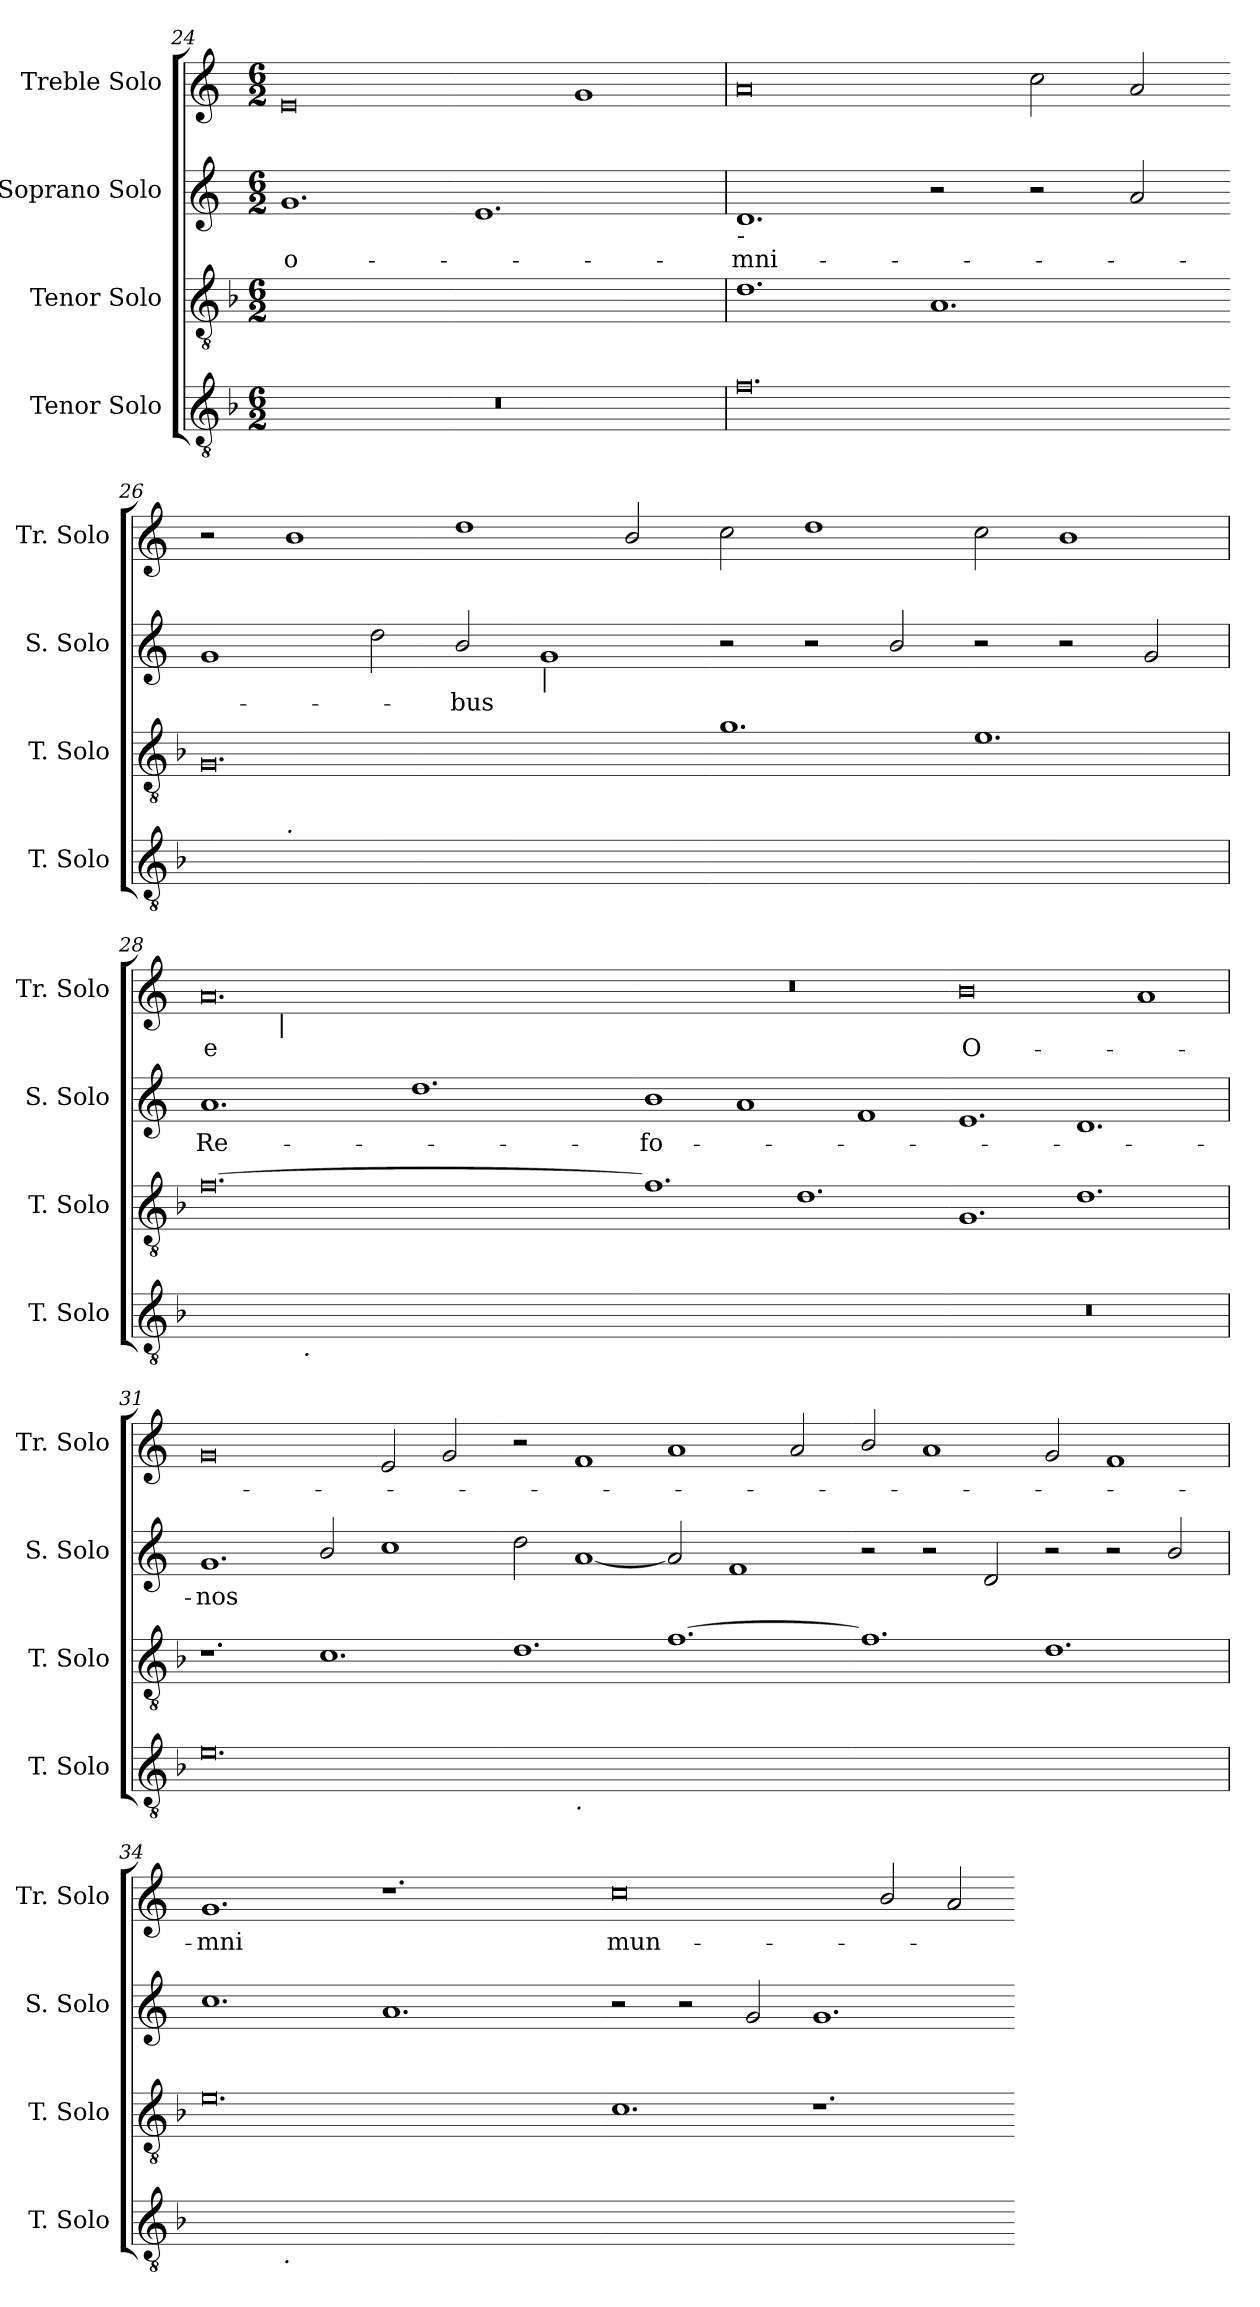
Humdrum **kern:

**kern	**kern	**kern	**text	**kern	**text
*part4	*part3	*part2	*part2	*part1	*part1
*staff4	*staff3	*staff2	*staff2	*staff1	*staff1
*I"Tenor Solo	*I"Tenor Solo	*I"Soprano Solo	*	*I"Treble Solo	*
*I'T. Solo	*I'T. Solo	*I'S. Solo	*	*I'Tr. Solo	*
*clefGv2	*clefGv2	*clefG2	*	*clefG2	*
*ITrd7c12	*ITrd7c12	*	*	*	*
*k[b-]	*k[b-]	*k[]	*	*k[]	*
*F:	*F:	*C:	*	*C:	*
*M6/2	*M6/2	*M6/2	*	*M6/2	*
=24	=24	=24	=24	=24	=24
!LO:N:vis=1	!	!	!	!	!
!	!	!	!LO:LY:b:color=#000000	!	!
0.r	0.Ciyy]	1.gi	o-	0ei	.
.	.	1.ei	.	.	.
.	.	.	.	1gi	.
!!LO:PB:g=z
=25	=25	=25	=25	=25	=25
!	!	!LO:TX:b:i:t=-	!	!	!
!	!	!	!LO:LY:b:color=#000000	!	!
0.Fi	1.Di	1.di	-mni-	0ai	.
.	1.AAi	2r	.	.	.
.	.	2r	.	2cci\	.
.	.	2ai/	.	2ai/	.
=26-	=26-	=26-	=26-	=26-	=26-
*^	*	*	*	*	*
[>0.Giyy	2ryy	0.GGi	1gi	.	2r	.
!	!LO:TX:a:i:t=.	!	!	!	!	!
.	1ryy	.	.	.	1bi	.
.	.	.	2ddi\	.	.	.
!	!	!	!	!LO:LY:b:color=#000000	!	!
.	1.ryy	.	2bi/	-bus	1ddi	.
!	!	!	!LO:TX:b:i:t=|	!	!	!
.	.	.	1gi	.	.	.
.	.	.	.	.	2bi/	.
*v	*v	*	*	*	*	*
=27-	=27-	=27-	=27-	=27-	=27-
0.Giyy]	1.Gi	2r	.	2cci\	.
.	.	2r	.	1ddi	.
.	.	2bi/	.	.	.
.	1.Ei	2r	.	2cci\	.
.	.	2r	.	1bi	.
.	.	2gi/	.	.	.
=28	=28	=28	=28	=28	=28
!	!	!	!LO:LY:b:color=#000000	!	!
!	!	!	!	!	!LO:LY:b:color=#000000
*^	*	*	*	*^	*
[>0.Diyy	2ryy	[>0.Fi	1.ai	Re-	0.ai	4ryy	-e
.	.	.	.	.	.	8ryy	.
.	.	.	.	.	.	64...ryy	.
!	!	!	!	!	!	!LO:TX:b:i:t=|	!
.	.	.	.	.	.	1ryy	.
.	256ryy	.	.	.	.	.	.
!	!LO:TX:b:i:t=.	!	!	!	!	!	!
.	1ryy	.	.	.	.	.	.
.	.	.	.	.	.	1ryy	.
.	.	.	1.ddi	.	.	.	.
.	1ryy	.	.	.	.	.	.
.	.	.	.	.	.	2ryy	.
.	4ryy	.	.	.	.	.	.
.	8ryy	.	.	.	.	.	.
.	16ryy	.	.	.	.	.	.
.	.	.	.	.	.	16ryy	.
.	32...ryy	.	.	.	.	.	.
.	.	.	.	.	.	32ryy	.
.	.	.	.	.	.	512ryy	.
*v	*v	*	*	*	*v	*v	*
=29-	=29-	=29-	=29-	=29-	=29-
*^	*	*	*	*^	*
!	!	!	!	!LO:LY:b:color=#000000	!LO:N:vis=1	!	!
*v	*v	*	*	*	*v	*v	*
0.Diyy]	1.Fi]	1bi	-fo-	0.r	.
.	.	1ai	.	.	.
.	1.Di	.	.	.	.
.	.	1fi	.	.	.
=30-	=30-	=30-	=30-	=30-	=30-
!LO:N:vis=1	!	!	!	!	!
!	!	!	!	!	!LO:LY:b:color=#000000
0.r	1.GGi	1.ei	.	0bi	O-
.	1.Di	1.di	.	.	.
.	.	.	.	1ai	.
!!LO:LB:g=z
=31	=31	=31	=31	=31	=31
!	!	!	!LO:LY:b:color=#000000	!	!
0.Ei	1.r	1.gi	-nos	0gi	.
.	1.Ci	2bi/	.	.	.
.	.	1cci	.	2ei/	.
.	.	.	.	2gi/	.
=32-	=32-	=32-	=32-	=32-	=32-
*^	*	*	*	*	*
[>0.Diyy	2ryy	1.Di	2ddi\	.	2r	.
!	!LO:TX:b:i:t=.	!	!	!	!	!
.	1ryy	.	[<1ai	.	1fi	.
.	1.ryy	[>1.Fi	2ai/]	.	1ai	.
.	.	.	1fi	.	.	.
.	.	.	.	.	2ai/	.
*v	*v	*	*	*	*	*
=33-	=33-	=33-	=33-	=33-	=33-
0.Diyy]	1.Fi]	2r	.	2bi/	.
.	.	2r	.	1ai	.
.	.	2di/	.	.	.
.	1.Di	2r	.	2gi/	.
.	.	2r	.	1fi	.
.	.	2bi/	.	.	.
=34	=34	=34	=34	=34	=34
!	!	!	!	!	!LO:LY:b:color=#000000
*^	*	*	*	*	*
[>0.Ciyy	2ryy	0.Ei	1.cci	.	1.gi	-mni
.	32ryy	.	.	.	.	.
.	512ryy	.	.	.	.	.
!	!LO:TX:b:i:t=.	!	!	!	!	!
.	1ryy	.	.	.	.	.
.	.	.	1.ai	.	1.r	.
.	1ryy	.	.	.	.	.
.	4ryy	.	.	.	.	.
.	8ryy	.	.	.	.	.
.	16ryy	.	.	.	.	.
.	64...ryy	.	.	.	.	.
*v	*v	*	*	*	*	*
=35-	=35-	=35-	=35-	=35-	=35-
*^	*	*	*	*	*
!	!	!	!	!	!	!LO:LY:b:color=#000000
*v	*v	*	*	*	*	*
0.Ciyy]	1.Ci	2r	.	0cci	mun-
.	.	2r	.	.	.
.	.	2gi/	.	.	.
.	1.r	1.gi	.	.	.
.	.	.	.	2bi/	.
.	.	.	.	2ai/	.
=-	=-	=-	=-	=-	=-
*-	*-	*-	*-	*-	*-
